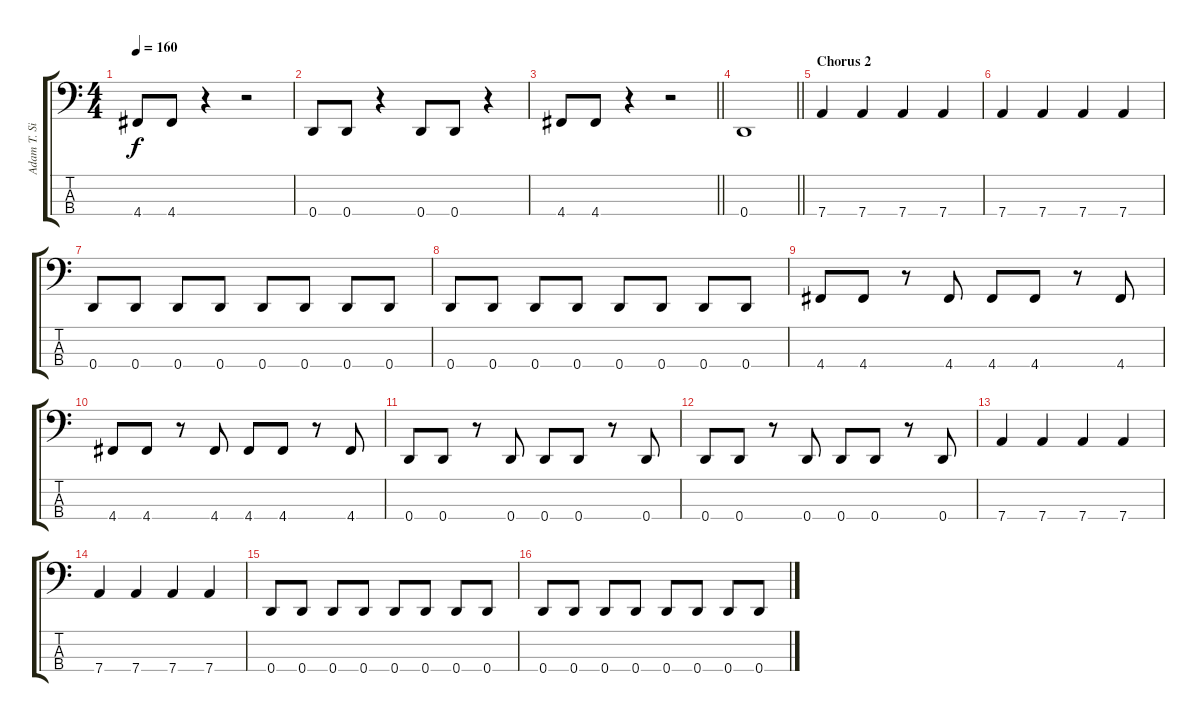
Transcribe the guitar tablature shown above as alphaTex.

\track ("Adam T. Siska (Bass)" "Adam T. Si") {instrument electricbasspick}
\staff {score tabs}
\tuning (G2 D2 A1 D1) {hide}
\ts (4 4)
\tempo 160
\clef f4
\ks c
4.4.8{dy f} 4.4.8 r.4 r.2 |
0.4.8 0.4.8 r.4 0.4.8 0.4.8 r.4 |
\barLineRight lightlight
4.4.8 4.4.8 r.4 r.2 |
\barLineRight lightlight
0.4.1 |
\section ("" "Chorus 2")
7.4.4 7.4.4 7.4.4 7.4.4 |
7.4.4 7.4.4 7.4.4 7.4.4 |
0.4.8 0.4.8 0.4.8 0.4.8 0.4.8 0.4.8 0.4.8 0.4.8 |
0.4.8 0.4.8 0.4.8 0.4.8 0.4.8 0.4.8 0.4.8 0.4.8 |
4.4.8 4.4.8 r.8 4.4.8 4.4.8 4.4.8 r.8 4.4.8 |
4.4.8 4.4.8 r.8 4.4.8 4.4.8 4.4.8 r.8 4.4.8 |
0.4.8 0.4.8 r.8 0.4.8 0.4.8 0.4.8 r.8 0.4.8 |
0.4.8 0.4.8 r.8 0.4.8 0.4.8 0.4.8 r.8 0.4.8 |
7.4.4 7.4.4 7.4.4 7.4.4 |
7.4.4 7.4.4 7.4.4 7.4.4 |
0.4.8 0.4.8 0.4.8 0.4.8 0.4.8 0.4.8 0.4.8 0.4.8 |
0.4.8 0.4.8 0.4.8 0.4.8 0.4.8 0.4.8 0.4.8 0.4.8
